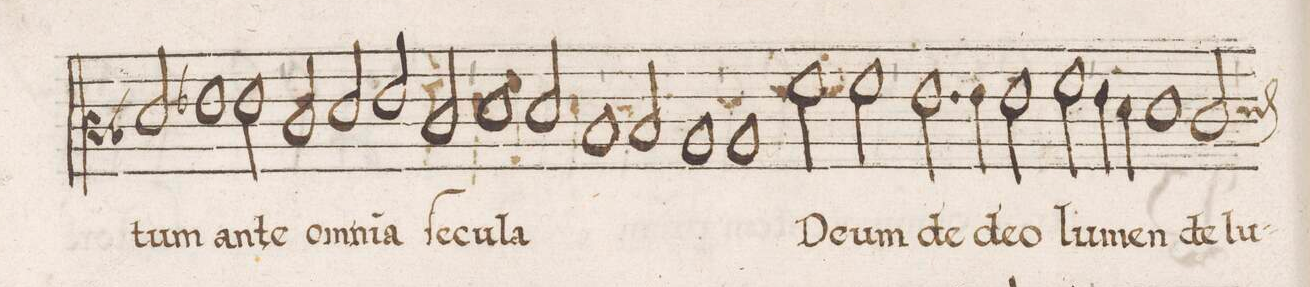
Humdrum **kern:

**kern	**text
*I"ALTVS	*
*clefC3	*
*k[b-]	*
*met(C|)	*
*M2/1	*
2d/	-tum
1e-X\	an-
2e-\	-te
=30	=30
2c/	om-
2d/	-ni-
2e-y/	-a
2c/	ſe-
=31	=31
1d\	-cu-
2d/	-la
1B-/	.
=32	=32
2B-/	.
1A/	.
=33	=33
1A/	.
2f\	De-
2f\	-um
=34	=34
2.e\	de
4e\	de-
2e\	-o
2f\	lu-
=35	=35
4e\	-men
4d\	.
1d\	de
*custos:d	*
2c/	lu-
=36	=36
*-	*-
